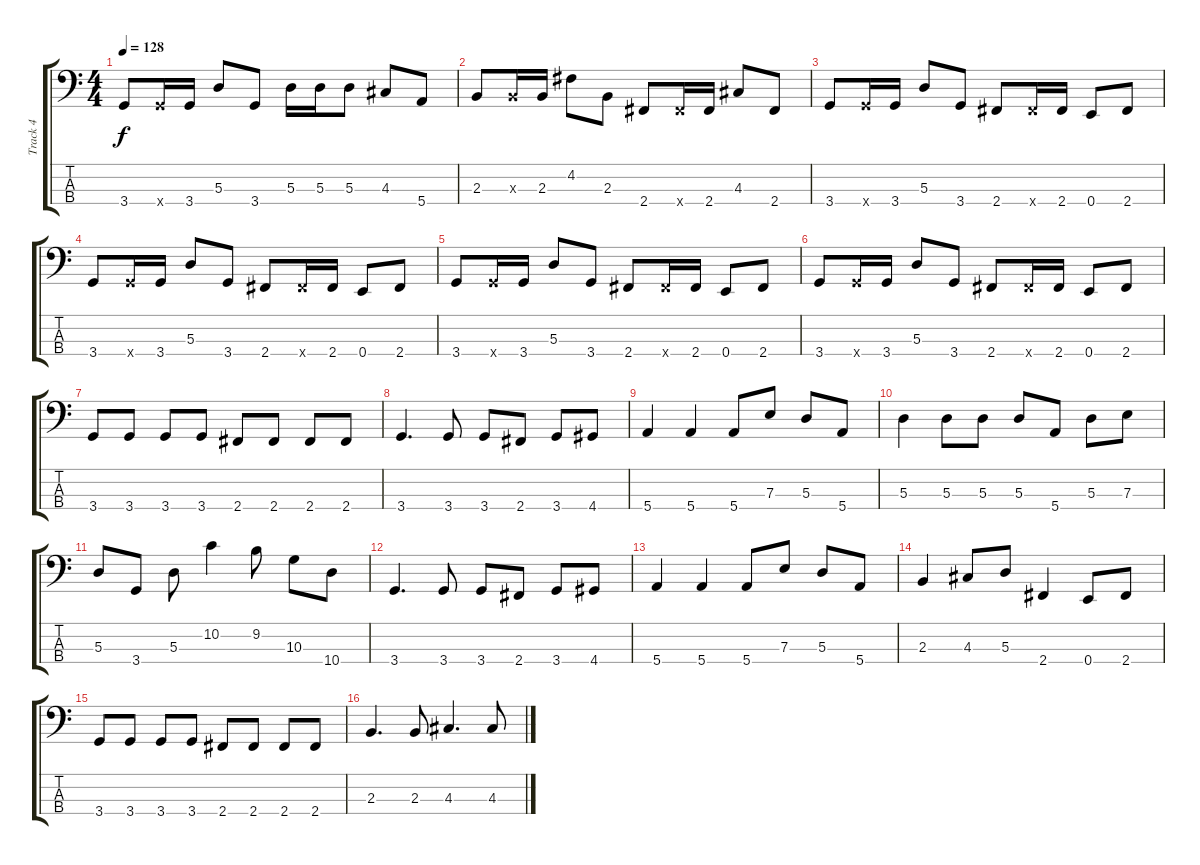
\track ("Track 4" "Track 4") {instrument electricbassfinger}
\staff {score tabs}
\tuning (G2 D2 A1 E1) {hide}
\ts (4 4)
\tempo 128
\clef f4
\ks c
3.4.8{dy f} 3.4{x}.16 3.4.16 5.3.8 3.4.8 5.3.16 5.3.16 5.3.8 4.3.8 5.4.8 |
2.3.8 2.3{x}.16 2.3.16 4.2.8 2.3.8 2.4.8 2.4{x}.16 2.4.16 4.3.8 2.4.8 |
3.4.8 3.4{x}.16 3.4.16 5.3.8 3.4.8 2.4.8 2.4{x}.16 2.4.16 0.4.8 2.4.8 |
3.4.8 3.4{x}.16 3.4.16 5.3.8 3.4.8 2.4.8 2.4{x}.16 2.4.16 0.4.8 2.4.8 |
3.4.8 3.4{x}.16 3.4.16 5.3.8 3.4.8 2.4.8 2.4{x}.16 2.4.16 0.4.8 2.4.8 |
3.4.8 3.4{x}.16 3.4.16 5.3.8 3.4.8 2.4.8 2.4{x}.16 2.4.16 0.4.8 2.4.8 |
3.4.8 3.4.8 3.4.8 3.4.8 2.4.8 2.4.8 2.4.8 2.4.8 |
3.4.4{d} 3.4.8 3.4.8 2.4.8 3.4.8 4.4.8 |
5.4.4 5.4.4 5.4.8 7.3.8 5.3.8 5.4.8 |
5.3.4 5.3.8 5.3.8 5.3.8 5.4.8 5.3.8 7.3.8 |
5.3.8 3.4.8 5.3.8 10.2.4 9.2.8 10.3.8 10.4.8 |
3.4.4{d} 3.4.8 3.4.8 2.4.8 3.4.8 4.4.8 |
5.4.4 5.4.4 5.4.8 7.3.8 5.3.8 5.4.8 |
2.3.4 4.3.8 5.3.8 2.4.4 0.4.8 2.4.8 |
3.4.8 3.4.8 3.4.8 3.4.8 2.4.8 2.4.8 2.4.8 2.4.8 |
2.3.4{d} 2.3.8 4.3.4{d} 4.3.8
